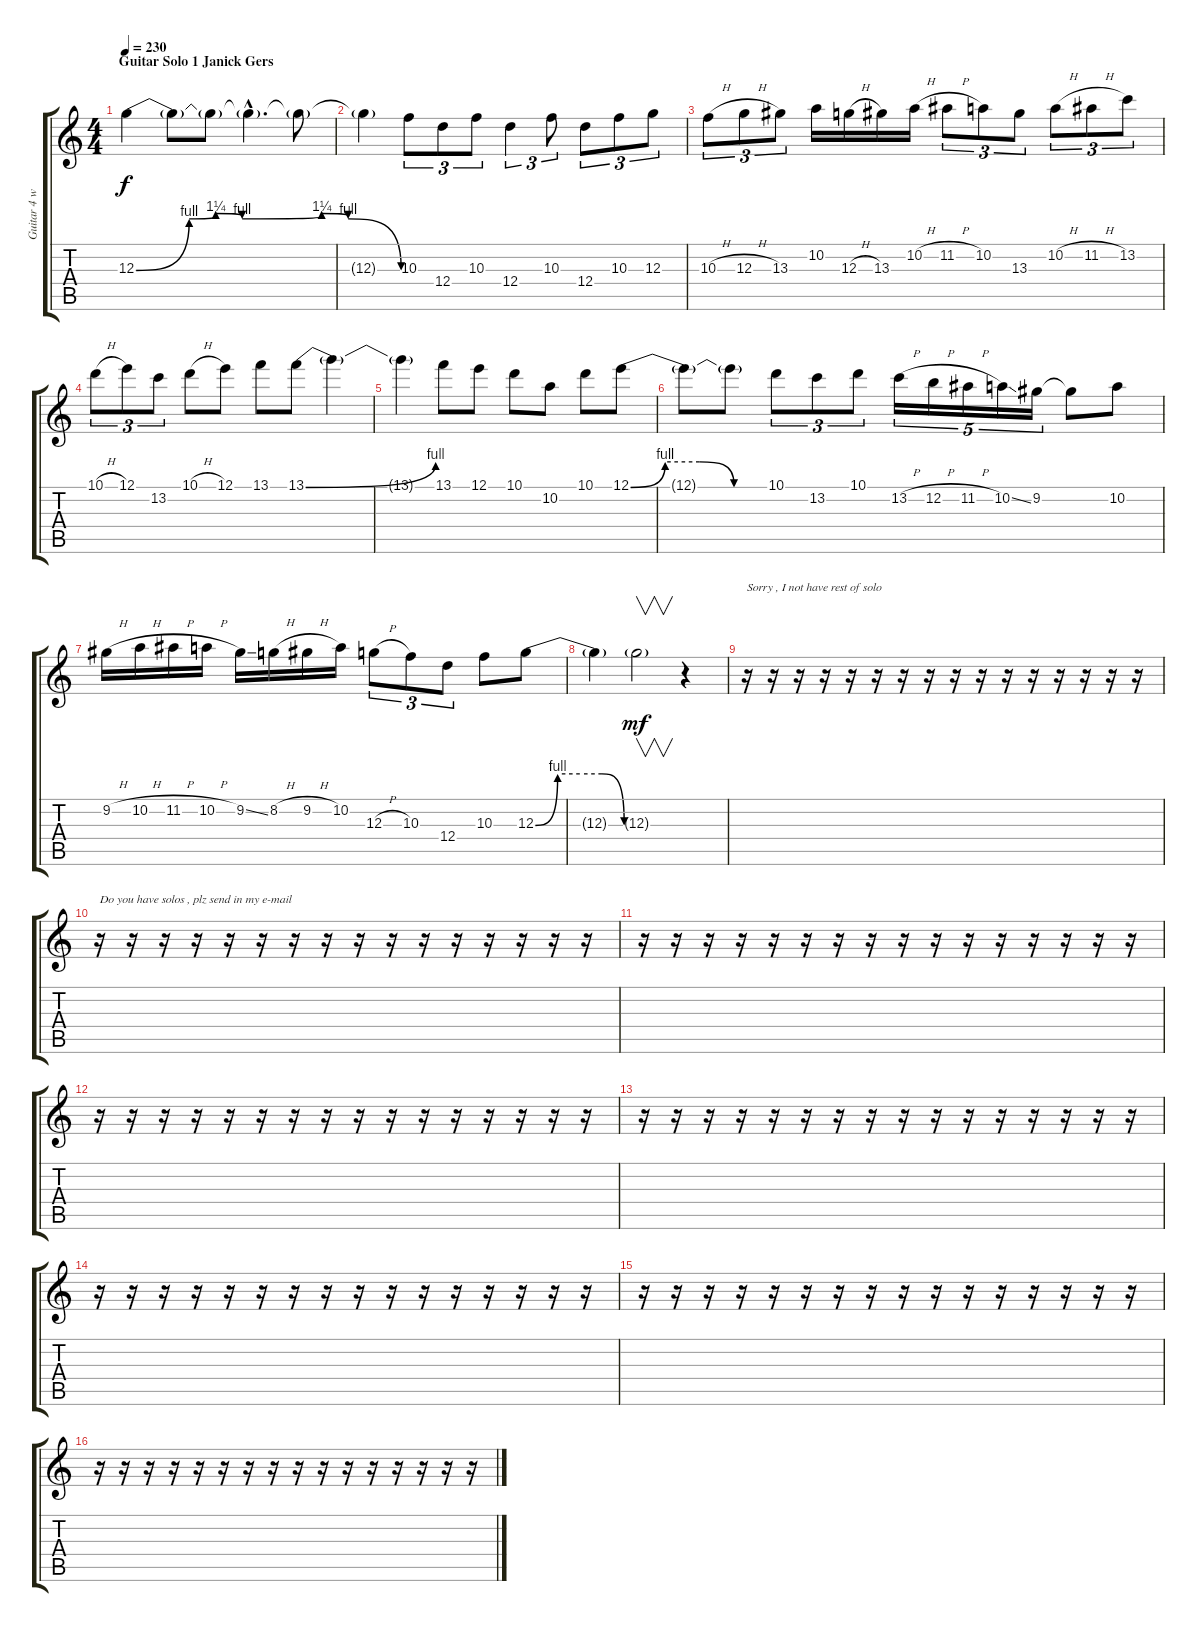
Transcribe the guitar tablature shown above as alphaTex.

\track ("Guitar 4 w/Distortion" "Guitar 4 w") {instrument distortionguitar}
\staff {score tabs}
\tuning (E4 B3 G3 D3 A2 E2) {hide}
\ts (4 4)
\section ("" "Guitar Solo 1 Janick Gers")
\tempo 225
\tempo 230
\clef g2
\ks c
12.3{be (custom 0 0 12 4 18 5 24 4 42 5 48 4 60 0)}.4{dy f} 12.3{t}.8 12.3{t}.8 12.3{hac t}.4{d} 12.3{t}.8 |
12.3{t}.4 10.3.8{tu (3 2)} 12.4.8{tu (3 2)} 10.3.8{tu (3 2)} 12.4.4{tu (3 2)} 10.3.8{tu (3 2)} 12.4.8{tu (3 2)} 10.3.8{tu (3 2)} 12.3.8{tu (3 2)} |
10.3{h}.8{tu (3 2)} 12.3{h}.8{tu (3 2)} 13.3.8{tu (3 2)} 10.2.16 12.3{h}.16 13.3.16 10.2{h}.16 11.2{h}.8{tu (3 2)} 10.2.8{tu (3 2)} 13.3.8{tu (3 2)} 10.2{h}.8{tu (3 2)} 11.2{h}.8{tu (3 2)} 13.2.8{tu (3 2)} |
10.1{h}.8{tu (3 2)} 12.1.8{tu (3 2)} 13.2.8{tu (3 2)} 10.1{h}.8 12.1.8 13.1.8 13.1{be (bend 0 0 60 4)}.8 13.1{t}.4 |
13.1{t}.4 13.1.8 12.1.8 10.1.8 10.2.8 10.1.8 12.1{be (custom 0 0 15 4 30 4 45 0 60 0)}.8 |
12.1{t}.8 12.1{t}.8 10.1.8{tu (3 2)} 13.2.8{tu (3 2)} 10.1.8{tu (3 2)} 13.2{h}.16{tu (5 4)} 12.2{h}.16{tu (5 4)} 11.2{h}.16{tu (5 4)} 10.2{ss}.16{tu (5 4)} 9.2.16{tu (5 4)} 9.2{t}.8 10.2.8 |
9.2{h}.16 10.2{h}.16 11.2{h}.16 10.2{h}.16 9.2{ss}.16 8.2{h}.16 9.2{h}.16 10.2.16 12.3{h}.8{tu (3 2)} 10.3.8{tu (3 2)} 12.4.8{tu (3 2)} 10.3.8 12.3{be (custom 0 0 15 4 30 4 45 4 60 0)}.8 |
12.3{t}.4 12.3{g}.2{v dy mf} r.4 |
r.16{txt "Sorry , I not have rest of solo"} r.16 r.16 r.16 r.16 r.16 r.16 r.16 r.16 r.16 r.16 r.16 r.16 r.16 r.16 r.16 |
r.16{txt "Do you have solos , plz send in my e-mail"} r.16 r.16 r.16 r.16 r.16 r.16 r.16 r.16 r.16 r.16 r.16 r.16 r.16 r.16 r.16 |
r.16{txt ""} r.16 r.16 r.16 r.16 r.16 r.16 r.16 r.16 r.16 r.16 r.16 r.16 r.16 r.16 r.16 |
r.16 r.16 r.16 r.16 r.16 r.16 r.16 r.16 r.16 r.16 r.16 r.16 r.16 r.16 r.16 r.16 |
r.16 r.16 r.16 r.16 r.16 r.16 r.16 r.16 r.16 r.16 r.16 r.16 r.16 r.16 r.16 r.16 |
r.16 r.16 r.16 r.16 r.16 r.16 r.16 r.16 r.16 r.16 r.16 r.16 r.16 r.16 r.16 r.16 |
r.16 r.16 r.16 r.16 r.16 r.16 r.16 r.16 r.16 r.16 r.16 r.16 r.16 r.16 r.16 r.16 |
r.16 r.16 r.16 r.16 r.16 r.16 r.16 r.16 r.16 r.16 r.16 r.16 r.16 r.16 r.16 r.16
